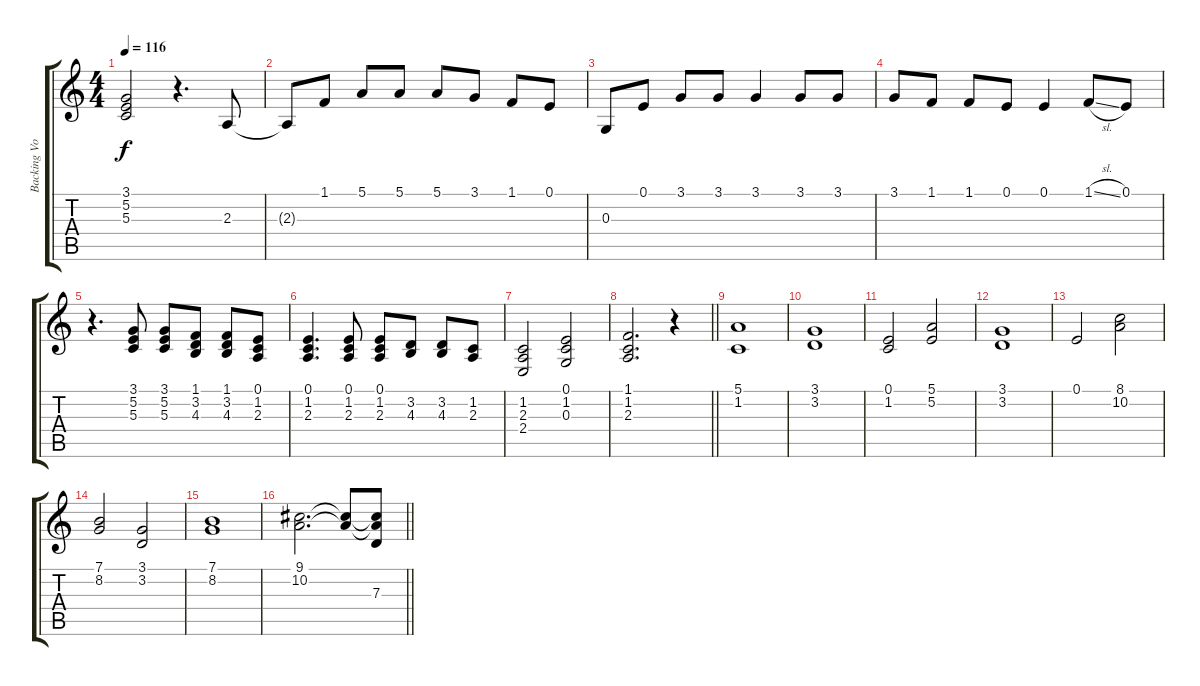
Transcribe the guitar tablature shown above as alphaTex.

\track ("Backing Vocals" "Backing Vo") {instrument choiraahs}
\staff {score tabs}
\tuning (E4 B3 G3 D3 A2 E2) {hide}
\ts (4 4)
\tempo 116
\clef g2
\ks c
(3.1 5.2 5.3).2{dy f} r.4{d} 2.3.8 |
2.3{t}.8 1.1.8 5.1.8 5.1.8 5.1.8 3.1.8 1.1.8 0.1.8 |
0.3.8 0.1.8 3.1.8 3.1.8 3.1.4 3.1.8 3.1.8 |
3.1.8 1.1.8 1.1.8 0.1.8 0.1.4 1.1{sl}.8 0.1.8 |
r.4{d} (3.1 5.2 5.3).8 (3.1 5.2 5.3).8 (1.1 3.2 4.3).8 (1.1 3.2 4.3).8 (0.1 1.2 2.3).8 |
(0.1 1.2 2.3).4{d} (0.1 1.2 2.3).8 (0.1 1.2 2.3).8 (3.2 4.3).8 (3.2 4.3).8 (1.2 2.3).8 |
(1.2 2.3 2.4).2 (0.1 1.2 0.3).2 |
\barLineRight lightlight
(1.1 1.2 2.3).2{d} r.4 |
(5.1 1.2).1 |
(3.1 3.2).1 |
(0.1 1.2).2 (5.1 5.2).2 |
(3.1 3.2).1 |
0.1.2 (8.1 10.2).2 |
(7.1 8.2).2 (3.1 3.2).2 |
(7.1 8.2).1 |
\barLineRight lightlight
(9.1 10.2).2{d} (9.1{t} 10.2{t}).8 (9.1{t} 10.2{t} 7.3).8
